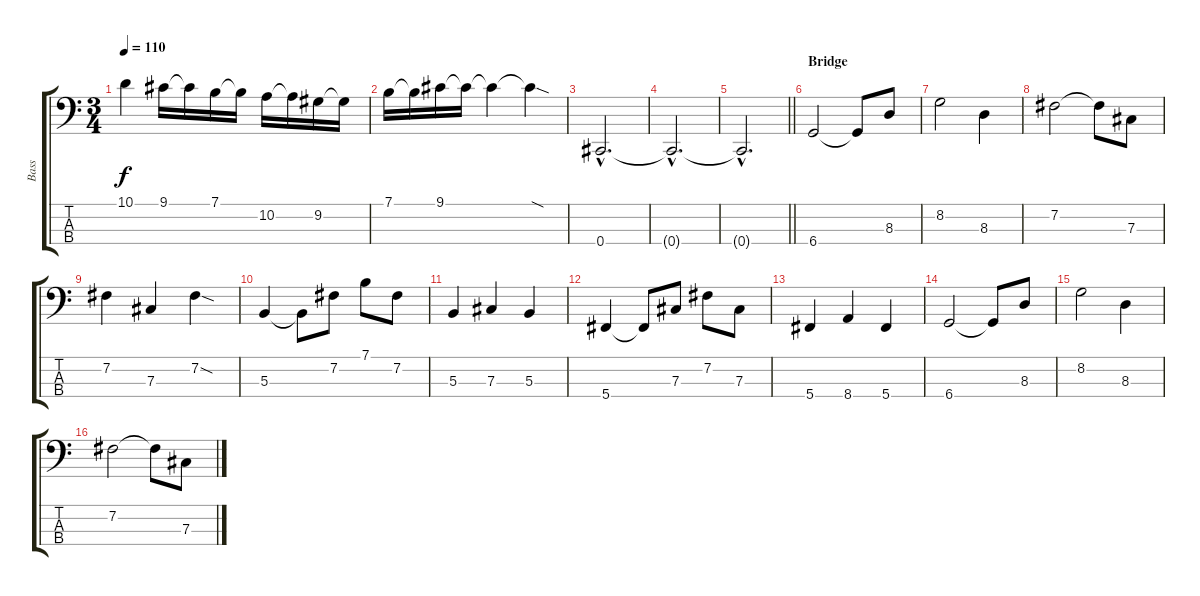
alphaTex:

\track ("Bass" "Bass") {instrument electricbassfinger}
\staff {score tabs}
\tuning (E2 B1 Gb1 Db1) {hide}
\ts (3 4)
\tempo 110
\clef f4
\ks c
10.1.4{dy f} 9.1.16 9.1{t}.16 7.1.16 7.1{t}.16 10.2.16 10.2{t}.16 9.2.16 9.2{t}.16 |
7.1.16 7.1{t}.16 9.1.16 9.1{t}.16 9.1{t}.4 9.1{sod t}.4 |
0.4{hac}.2{d} |
0.4{hac t}.2{d} |
\barLineRight lightlight
0.4{hac t}.2{d} |
\section ("" "Bridge")
6.4.2 6.4{t}.8 8.3.8 |
8.2.2 8.3.4 |
7.2.2 7.2{t}.8 7.3.8 |
7.2.4 7.3.4 7.2{sod}.4 |
5.3.4 5.3{t}.8 7.2.8 7.1.8 7.2.8 |
5.3.4 7.3.4 5.3.4 |
5.4.4 5.4{t}.8 7.3.8 7.2.8 7.3.8 |
5.4.4 8.4.4 5.4.4 |
6.4.2 6.4{t}.8 8.3.8 |
8.2.2 8.3.4 |
7.2.2 7.2{t}.8 7.3.8
